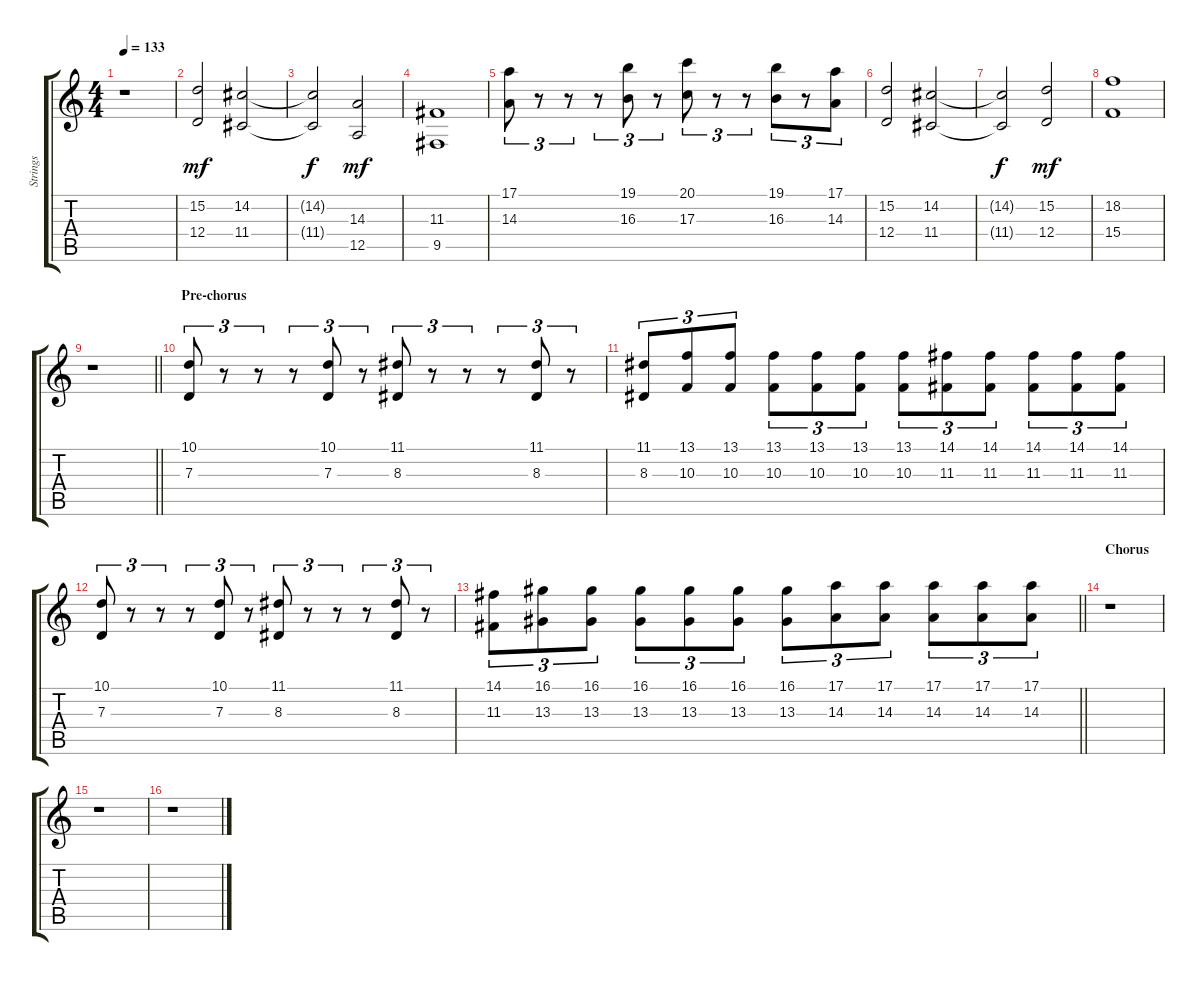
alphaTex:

\track ("Strings" "Strings") {instrument stringensemble1}
\staff {score tabs}
\tuning (E4 B3 G3 D3 A2 E2) {hide}
\ts (4 4)
\tempo 133
\clef g2
\ks c
r.1{dy mf} |
(15.2 12.4).2 (14.2 11.4).2 |
(14.2{t} 11.4{t}).2{dy f} (14.3 12.5).2{dy mf} |
(11.3 9.5).1 |
(17.1 14.3).8{tu (3 2)} r.8{tu (3 2)} r.8{tu (3 2)} r.8{tu (3 2)} (19.1 16.3).8{tu (3 2)} r.8{tu (3 2)} (20.1 17.3).8{tu (3 2)} r.8{tu (3 2)} r.8{tu (3 2)} (19.1 16.3).8{tu (3 2)} r.8{tu (3 2)} (17.1 14.3).8{tu (3 2)} |
(15.2 12.4).2 (14.2 11.4).2 |
(14.2{t} 11.4{t}).2{dy f} (15.2 12.4).2{dy mf} |
(18.2 15.4).1 |
\barLineRight lightlight
r.1 |
\section ("" "Pre-chorus")
(10.1 7.3).8{tu (3 2)} r.8{tu (3 2)} r.8{tu (3 2)} r.8{tu (3 2)} (10.1 7.3).8{tu (3 2)} r.8{tu (3 2)} (11.1 8.3).8{tu (3 2)} r.8{tu (3 2)} r.8{tu (3 2)} r.8{tu (3 2)} (11.1 8.3).8{tu (3 2)} r.8{tu (3 2)} |
(11.1 8.3).8{tu (3 2)} (13.1 10.3).8{tu (3 2)} (13.1 10.3).8{tu (3 2)} (13.1 10.3).8{tu (3 2)} (13.1 10.3).8{tu (3 2)} (13.1 10.3).8{tu (3 2)} (13.1 10.3).8{tu (3 2)} (14.1 11.3).8{tu (3 2)} (14.1 11.3).8{tu (3 2)} (14.1 11.3).8{tu (3 2)} (14.1 11.3).8{tu (3 2)} (14.1 11.3).8{tu (3 2)} |
(10.1 7.3).8{tu (3 2)} r.8{tu (3 2)} r.8{tu (3 2)} r.8{tu (3 2)} (10.1 7.3).8{tu (3 2)} r.8{tu (3 2)} (11.1 8.3).8{tu (3 2)} r.8{tu (3 2)} r.8{tu (3 2)} r.8{tu (3 2)} (11.1 8.3).8{tu (3 2)} r.8{tu (3 2)} |
\barLineRight lightlight
(14.1 11.3).8{tu (3 2)} (16.1 13.3).8{tu (3 2)} (16.1 13.3).8{tu (3 2)} (16.1 13.3).8{tu (3 2)} (16.1 13.3).8{tu (3 2)} (16.1 13.3).8{tu (3 2)} (16.1 13.3).8{tu (3 2)} (17.1 14.3).8{tu (3 2)} (17.1 14.3).8{tu (3 2)} (17.1 14.3).8{tu (3 2)} (17.1 14.3).8{tu (3 2)} (17.1 14.3).8{tu (3 2)} |
\section ("" "Chorus")
r.1 |
r.1 |
r.1
